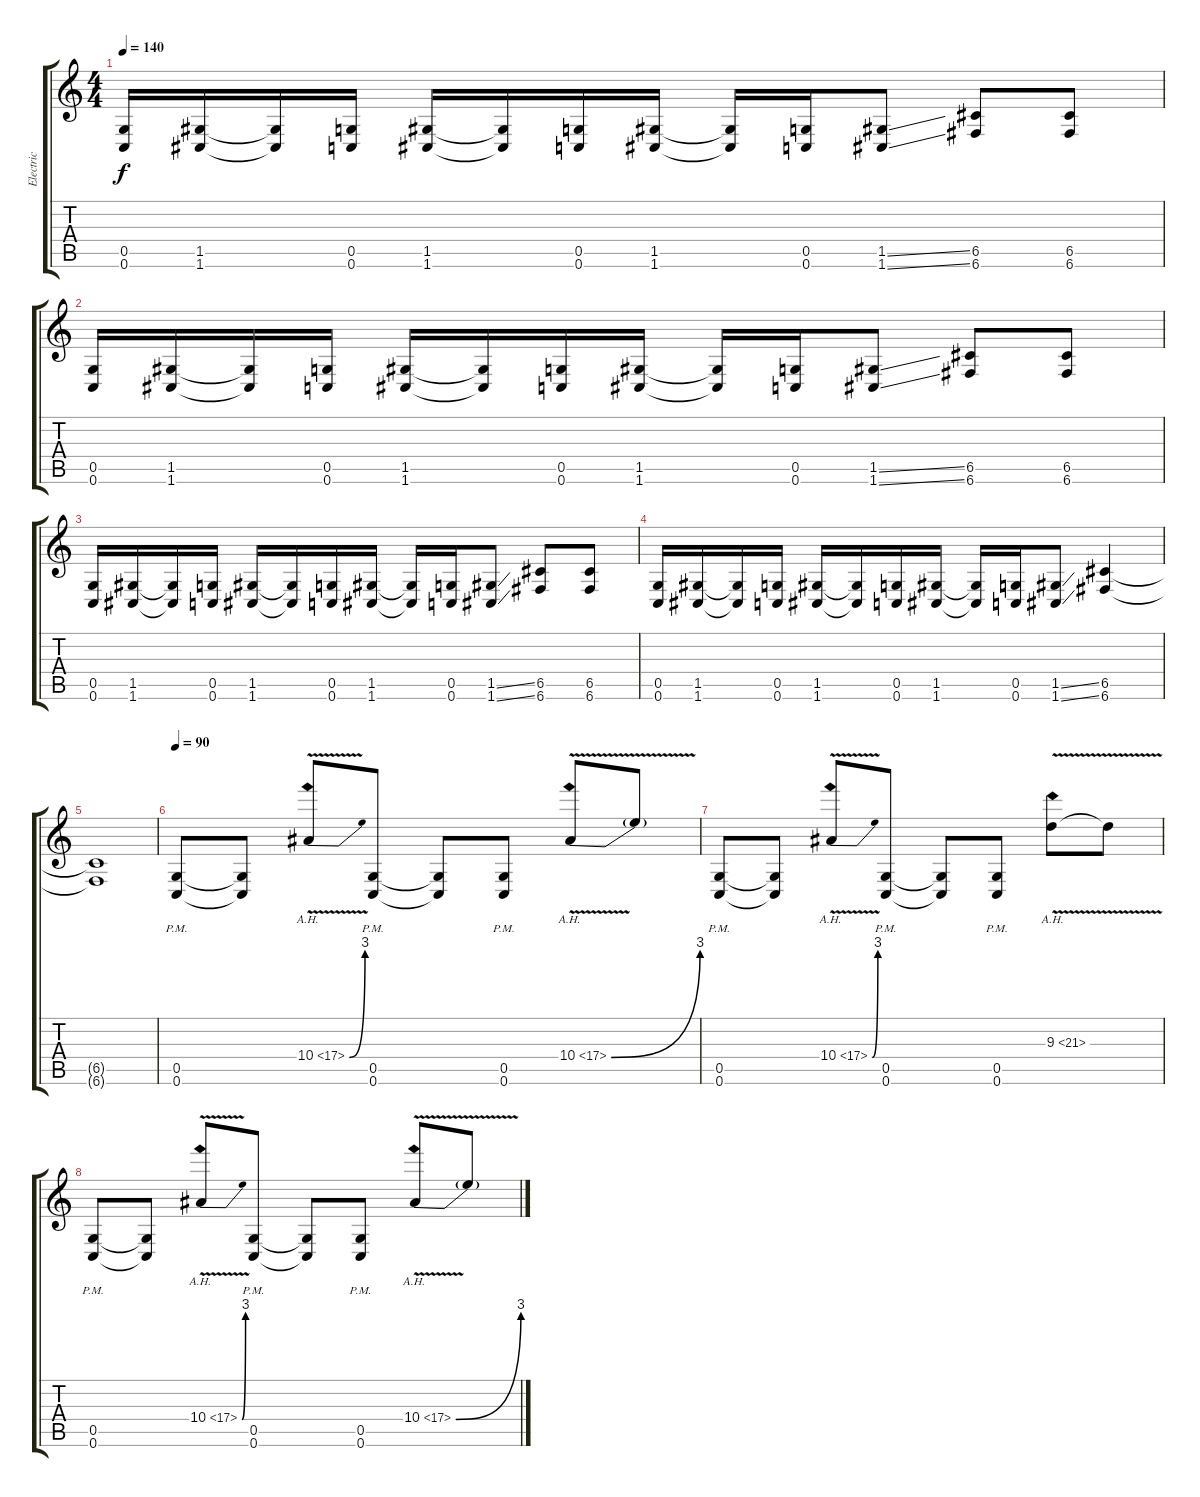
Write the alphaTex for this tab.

\track ("Electric" "Electric") {instrument distortionguitar}
\staff {score tabs}
\tuning (D4 A3 F3 C3 G2 C2) {hide}
\ts (4 4)
\tempo 140
\clef g2
\ks c
(0.5 0.6).16{dy f} (1.5 1.6).16 (1.5{t} 1.6{t}).16 (0.5 0.6).16 (1.5 1.6).16 (1.5{t} 1.6{t}).16 (0.5 0.6).16 (1.5 1.6).16 (1.5{t} 1.6{t}).16 (0.5 0.6).16 (1.5{ss} 1.6{ss}).8 (6.5 6.6).8 (6.5 6.6).8 |
(0.5 0.6).16 (1.5 1.6).16 (1.5{t} 1.6{t}).16 (0.5 0.6).16 (1.5 1.6).16 (1.5{t} 1.6{t}).16 (0.5 0.6).16 (1.5 1.6).16 (1.5{t} 1.6{t}).16 (0.5 0.6).16 (1.5{ss} 1.6{ss}).8 (6.5 6.6).8 (6.5 6.6).8 |
(0.5 0.6).16 (1.5 1.6).16 (1.5{t} 1.6{t}).16 (0.5 0.6).16 (1.5 1.6).16 (1.5{t} 1.6{t}).16 (0.5 0.6).16 (1.5 1.6).16 (1.5{t} 1.6{t}).16 (0.5 0.6).16 (1.5{ss} 1.6{ss}).8 (6.5 6.6).8 (6.5 6.6).8 |
(0.5 0.6).16 (1.5 1.6).16 (1.5{t} 1.6{t}).16 (0.5 0.6).16 (1.5 1.6).16 (1.5{t} 1.6{t}).16 (0.5 0.6).16 (1.5 1.6).16 (1.5{t} 1.6{t}).16 (0.5 0.6).16 (1.5{ss} 1.6{ss}).8 (6.5 6.6).4 |
(6.5{t} 6.6{t}).1 |
\tempo 90
(0.5{pm} 0.6{pm}).8 (0.5{t} 0.6{t}).8 10.4{be (bend 0 0 60 12) ah 7 v}.8 (0.5{pm} 0.6{pm}).8 (0.5{t} 0.6{t}).8 (0.5{pm} 0.6{pm}).8 10.4{be (bend 0 0 60 12) ah 7 v}.8 10.4{t}.8 |
(0.5{pm} 0.6{pm}).8 (0.5{t} 0.6{t}).8 10.4{be (bend 0 0 60 12) ah 7 v}.8 (0.5{pm} 0.6{pm}).8 (0.5{t} 0.6{t}).8 (0.5{pm} 0.6{pm}).8 9.3{ah 12 v}.8 9.3{t}.8 |
(0.5{pm} 0.6{pm}).8 (0.5{t} 0.6{t}).8 10.4{be (bend 0 0 60 12) ah 7 v}.8 (0.5{pm} 0.6{pm}).8 (0.5{t} 0.6{t}).8 (0.5{pm} 0.6{pm}).8 10.4{be (bend 0 0 60 12) ah 7 v}.8 10.4{t}.8
